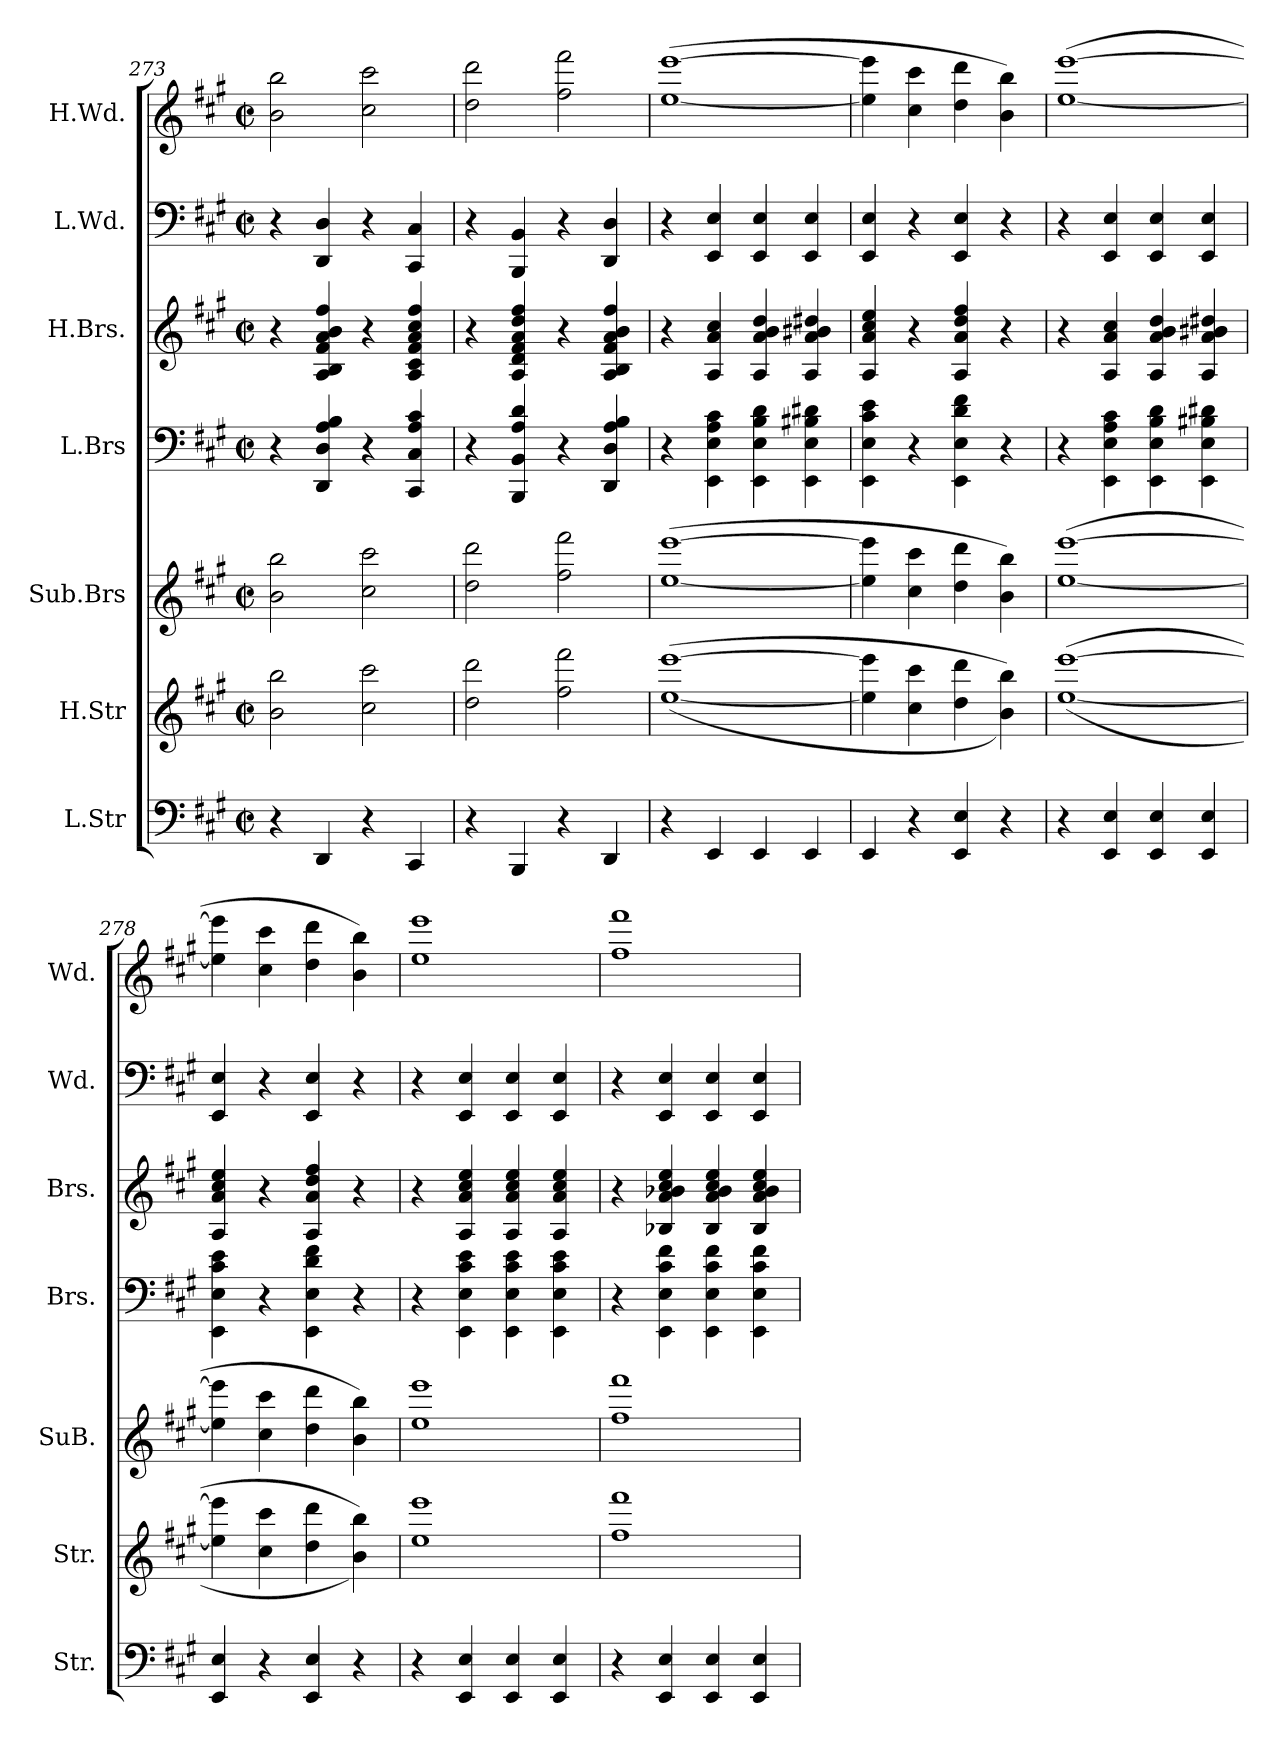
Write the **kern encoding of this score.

**kern	**kern	**kern	**kern	**kern	**kern	**kern
*part7	*part6	*part5	*part4	*part3	*part2	*part1
*staff7	*staff6	*staff5	*staff4	*staff3	*staff2	*staff1
*I"L.Str	*I"H.Str	*I"Sub.Brs	*I"L.Brs	*I"H.Brs.	*I"L.Wd.	*I"H.Wd.
*I'Str.	*I'Str.	*I'SuB.	*I'Brs.	*I'Brs.	*I'Wd.	*I'Wd.
*clefF4	*clefG2	*clefG2	*clefF4	*clefG2	*clefF4	*clefG2
*k[f#c#g#]	*k[f#c#g#]	*k[f#c#g#]	*k[f#c#g#]	*k[f#c#g#]	*k[f#c#g#]	*k[f#c#g#]
*M2/2	*M2/2	*M2/2	*M2/2	*M2/2	*M2/2	*M2/2
*met(c|)	*met(c|)	*met(c|)	*met(c|)	*met(c|)	*met(c|)	*met(c|)
=273	=273	=273	=273	=273	=273	=273
4r	2b\ 2bb\	2b\ 2bb\	4r	4r	4r	2b\ 2bb\
4DD/	.	.	4DD/ 4D/ 4A/ 4B/	4A/ 4B/ 4f#/ 4a/ 4b/ 4ff#/	4DD/ 4D/	.
4r	2cc#\ 2ccc#\	2cc#\ 2ccc#\	4r	4r	4r	2cc#\ 2ccc#\
4CC#/	.	.	4CC#/ 4C#/ 4A/ 4c#/	4A/ 4c#/ 4f#/ 4a/ 4cc#/ 4ff#/	4CC#/ 4C#/	.
=274	=274	=274	=274	=274	=274	=274
4r	2dd\ 2ddd\	2dd\ 2ddd\	4r	4r	4r	2dd\ 2ddd\
4BBB/	.	.	4BBB/ 4BB/ 4A/ 4d/	4A/ 4d/ 4f#/ 4a/ 4dd/ 4ff#/	4BBB/ 4BB/	.
4r	2ff#\ 2fff#\	2ff#\ 2fff#\	4r	4r	4r	2ff#\ 2fff#\
4DD/	.	.	4DD/ 4D/ 4A/ 4B/	4A/ 4B/ 4f#/ 4a/ 4b/ 4ff#/	4DD/ 4D/	.
=275	=275	=275	=275	=275	=275	=275
4r	(([1ee [1eee	([1ee [1eee	4r	4r	4r	([1ee [1eee
4EE/	.	.	4EE\ 4E\ 4A\ 4c#\	4A/ 4a/ 4cc#/	4EE/ 4E/	.
4EE/	.	.	4EE\ 4E\ 4B\ 4d\	4A/ 4a/ 4b/ 4dd/	4EE/ 4E/	.
4EE/	.	.	4EE\ 4E\ 4B#X\ 4d#X\	4A/ 4a/ 4b#X/ 4dd#X/	4EE/ 4E/	.
=276	=276	=276	=276	=276	=276	=276
4EE/	4ee\] 4eee\]	4ee\] 4eee\]	4EE\ 4E\ 4c#\ 4e\	4A/ 4a/ 4cc#/ 4ee/	4EE/ 4E/	4ee\] 4eee\]
4r	4cc#\ 4ccc#\	4cc#\ 4ccc#\	4r	4r	4r	4cc#\ 4ccc#\
4EE/ 4E/	4dd\ 4ddd\	4dd\ 4ddd\	4EE\ 4E\ 4d\ 4f#\	4A/ 4a/ 4dd/ 4ff#/	4EE/ 4E/	4dd\ 4ddd\
4r	4b\ 4bb\))	4b\ 4bb\)	4r	4r	4r	4b\ 4bb\)
!!LO:PB:g=z
=277	=277	=277	=277	=277	=277	=277
4r	(([1ee [1eee	([1ee [1eee	4r	4r	4r	([1ee [1eee
4EE/ 4E/	.	.	4EE\ 4E\ 4A\ 4c#\	4A/ 4a/ 4cc#/	4EE/ 4E/	.
4EE/ 4E/	.	.	4EE\ 4E\ 4B\ 4d\	4A/ 4a/ 4b/ 4dd/	4EE/ 4E/	.
4EE/ 4E/	.	.	4EE\ 4E\ 4B#X\ 4d#X\	4A/ 4a/ 4b#X/ 4dd#X/	4EE/ 4E/	.
=278	=278	=278	=278	=278	=278	=278
4EE/ 4E/	4ee\] 4eee\]	4ee\] 4eee\]	4EE\ 4E\ 4c#\ 4e\	4A/ 4a/ 4cc#/ 4ee/	4EE/ 4E/	4ee\] 4eee\]
4r	4cc#\ 4ccc#\	4cc#\ 4ccc#\	4r	4r	4r	4cc#\ 4ccc#\
4EE/ 4E/	4dd\ 4ddd\	4dd\ 4ddd\	4EE\ 4E\ 4d\ 4f#\	4A/ 4a/ 4dd/ 4ff#/	4EE/ 4E/	4dd\ 4ddd\
4r	4b\ 4bb\))	4b\ 4bb\)	4r	4r	4r	4b\ 4bb\)
=279	=279	=279	=279	=279	=279	=279
4r	1ee 1eee	1ee 1eee	4r	4r	4r	1ee 1eee
4EE/ 4E/	.	.	4EE\ 4E\ 4c#\ 4e\	4A/ 4a/ 4cc#/ 4ee/	4EE/ 4E/	.
4EE/ 4E/	.	.	4EE\ 4E\ 4c#\ 4e\	4A/ 4a/ 4cc#/ 4ee/	4EE/ 4E/	.
4EE/ 4E/	.	.	4EE\ 4E\ 4c#\ 4e\	4A/ 4a/ 4cc#/ 4ee/	4EE/ 4E/	.
=280	=280	=280	=280	=280	=280	=280
4r	1ff# 1fff#	1ff# 1fff#	4r	4r	4r	1ff# 1fff#
4EE/ 4E/	.	.	4EE\ 4E\ 4c#\ 4f#\	4B-X/ 4a/ 4b-X/ 4cc#/ 4ee/	4EE/ 4E/	.
4EE/ 4E/	.	.	4EE\ 4E\ 4c#\ 4f#\	4B-/ 4a/ 4b-/ 4cc#/ 4ee/	4EE/ 4E/	.
4EE/ 4E/	.	.	4EE\ 4E\ 4c#\ 4f#\	4B-/ 4a/ 4b-/ 4cc#/ 4ee/	4EE/ 4E/	.
=	=	=	=	=	=	=
*-	*-	*-	*-	*-	*-	*-
